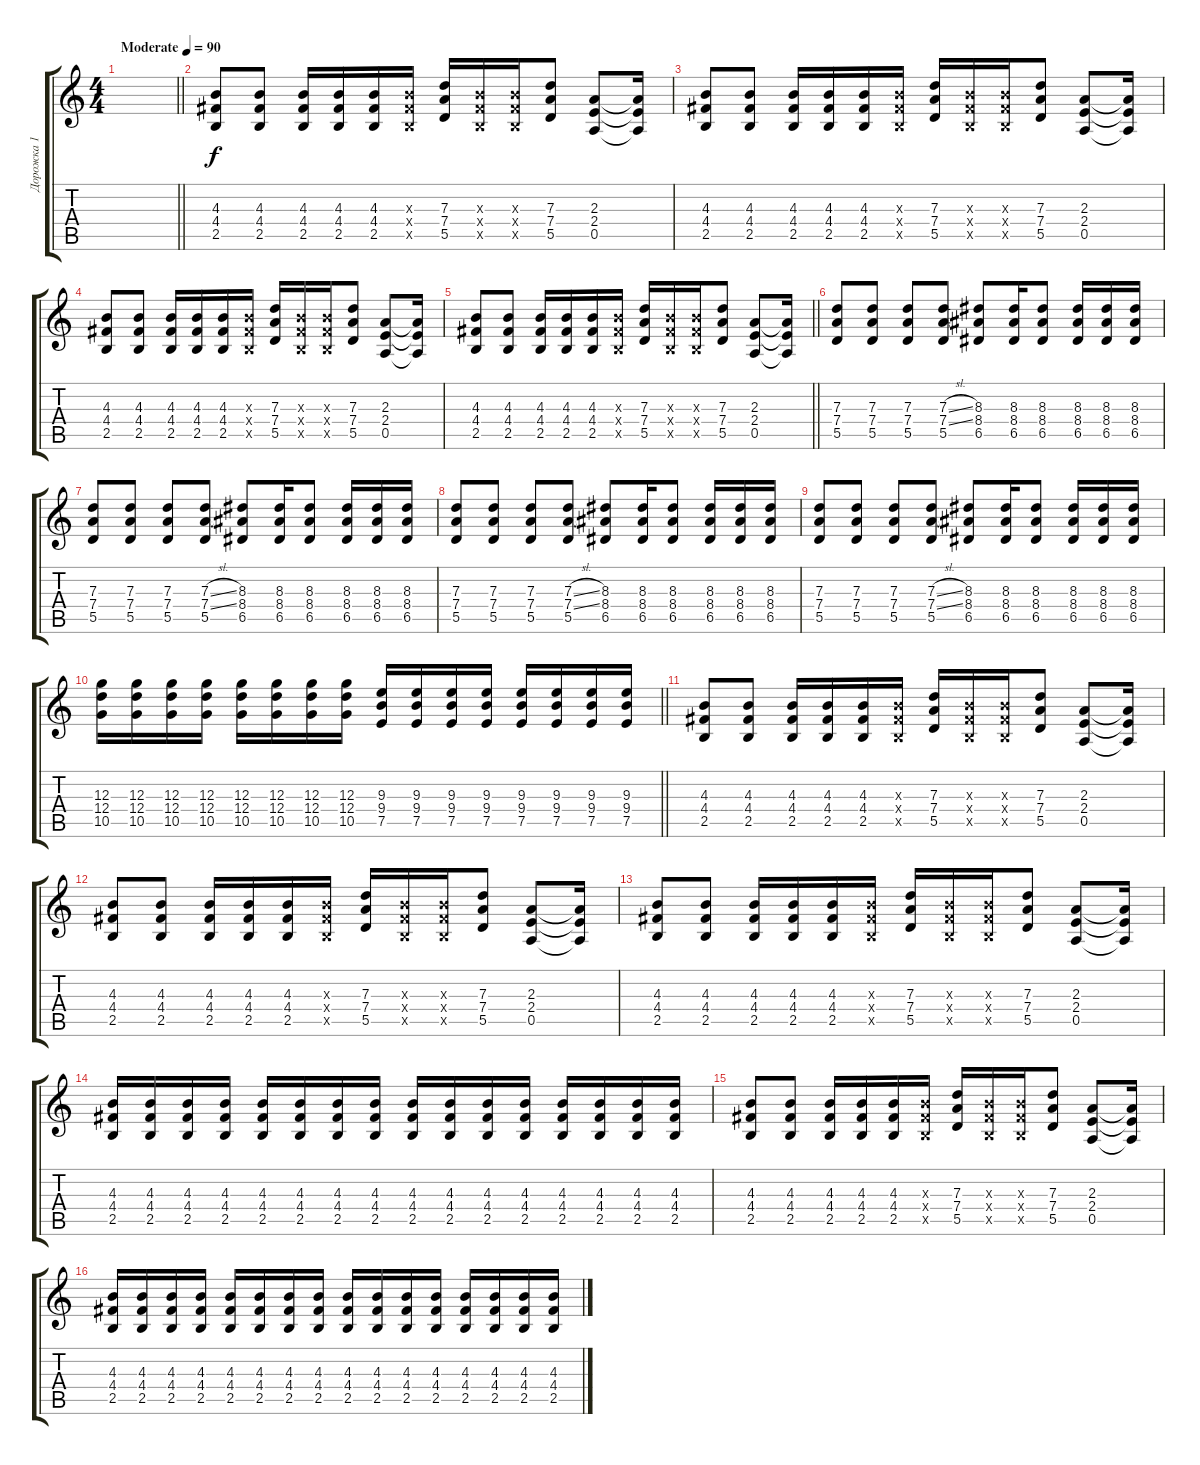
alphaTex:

\track ("Дорожка 1" "Дорожка 1") {instrument distortionguitar}
\staff {score tabs}
\tuning (E4 B3 G3 D3 A2 E2) {hide}
\ts (4 4)
\tempo (90 "Moderate")
\clef g2
\barLineRight lightlight
\ks c
|
(4.3 4.4 2.5).8 (4.3 4.4 2.5).8 (4.3 4.4 2.5).16 (4.3 4.4 2.5).16 (4.3 4.4 2.5).16 (4.3{x} 4.4{x} 2.5{x}).16 (7.3 7.4 5.5).16 (4.3{x} 4.4{x} 2.5{x}).16 (4.3{x} 4.4{x} 2.5{x}).16 (7.3 7.4 5.5).8 (2.3 2.4 0.5).8 (2.3{t} 2.4{t} 0.5{t}).16 |
(4.3 4.4 2.5).8 (4.3 4.4 2.5).8 (4.3 4.4 2.5).16 (4.3 4.4 2.5).16 (4.3 4.4 2.5).16 (4.3{x} 4.4{x} 2.5{x}).16 (7.3 7.4 5.5).16 (4.3{x} 4.4{x} 2.5{x}).16 (4.3{x} 4.4{x} 2.5{x}).16 (7.3 7.4 5.5).8 (2.3 2.4 0.5).8 (2.3{t} 2.4{t} 0.5{t}).16 |
(4.3 4.4 2.5).8 (4.3 4.4 2.5).8 (4.3 4.4 2.5).16 (4.3 4.4 2.5).16 (4.3 4.4 2.5).16 (4.3{x} 4.4{x} 2.5{x}).16 (7.3 7.4 5.5).16 (4.3{x} 4.4{x} 2.5{x}).16 (4.3{x} 4.4{x} 2.5{x}).16 (7.3 7.4 5.5).8 (2.3 2.4 0.5).8 (2.3{t} 2.4{t} 0.5{t}).16 |
\barLineRight lightlight
(4.3 4.4 2.5).8 (4.3 4.4 2.5).8 (4.3 4.4 2.5).16 (4.3 4.4 2.5).16 (4.3 4.4 2.5).16 (4.3{x} 4.4{x} 2.5{x}).16 (7.3 7.4 5.5).16 (4.3{x} 4.4{x} 2.5{x}).16 (4.3{x} 4.4{x} 2.5{x}).16 (7.3 7.4 5.5).8 (2.3 2.4 0.5).8 (2.3{t} 2.4{t} 0.5{t}).16 |
(7.3 7.4 5.5).8 (7.3 7.4 5.5).8 (7.3 7.4 5.5).8 (7.3{sl} 7.4{sl} 5.5).8 (8.3 8.4 6.5).8 (8.3 8.4 6.5).16 (8.3 8.4 6.5).8 (8.3 8.4 6.5).16 (8.3 8.4 6.5).16 (8.3 8.4 6.5).16 |
(7.3 7.4 5.5).8 (7.3 7.4 5.5).8 (7.3 7.4 5.5).8 (7.3{sl} 7.4{sl} 5.5).8 (8.3 8.4 6.5).8 (8.3 8.4 6.5).16 (8.3 8.4 6.5).8 (8.3 8.4 6.5).16 (8.3 8.4 6.5).16 (8.3 8.4 6.5).16 |
(7.3 7.4 5.5).8 (7.3 7.4 5.5).8 (7.3 7.4 5.5).8 (7.3{sl} 7.4{sl} 5.5).8 (8.3 8.4 6.5).8 (8.3 8.4 6.5).16 (8.3 8.4 6.5).8 (8.3 8.4 6.5).16 (8.3 8.4 6.5).16 (8.3 8.4 6.5).16 |
(7.3 7.4 5.5).8 (7.3 7.4 5.5).8 (7.3 7.4 5.5).8 (7.3{sl} 7.4{sl} 5.5).8 (8.3 8.4 6.5).8 (8.3 8.4 6.5).16 (8.3 8.4 6.5).8 (8.3 8.4 6.5).16 (8.3 8.4 6.5).16 (8.3 8.4 6.5).16 |
\barLineRight lightlight
(12.3 12.4 10.5).16 (12.3 12.4 10.5).16 (12.3 12.4 10.5).16 (12.3 12.4 10.5).16 (12.3 12.4 10.5).16 (12.3 12.4 10.5).16 (12.3 12.4 10.5).16 (12.3 12.4 10.5).16 (9.3 9.4 7.5).16 (9.3 9.4 7.5).16 (9.3 9.4 7.5).16 (9.3 9.4 7.5).16 (9.3 9.4 7.5).16 (9.3 9.4 7.5).16 (9.3 9.4 7.5).16 (9.3 9.4 7.5).16 |
(4.3 4.4 2.5).8 (4.3 4.4 2.5).8 (4.3 4.4 2.5).16 (4.3 4.4 2.5).16 (4.3 4.4 2.5).16 (4.3{x} 4.4{x} 2.5{x}).16 (7.3 7.4 5.5).16 (4.3{x} 4.4{x} 2.5{x}).16 (4.3{x} 4.4{x} 2.5{x}).16 (7.3 7.4 5.5).8 (2.3 2.4 0.5).8 (2.3{t} 2.4{t} 0.5{t}).16 |
(4.3 4.4 2.5).8 (4.3 4.4 2.5).8 (4.3 4.4 2.5).16 (4.3 4.4 2.5).16 (4.3 4.4 2.5).16 (4.3{x} 4.4{x} 2.5{x}).16 (7.3 7.4 5.5).16 (4.3{x} 4.4{x} 2.5{x}).16 (4.3{x} 4.4{x} 2.5{x}).16 (7.3 7.4 5.5).8 (2.3 2.4 0.5).8 (2.3{t} 2.4{t} 0.5{t}).16 |
(4.3 4.4 2.5).8 (4.3 4.4 2.5).8 (4.3 4.4 2.5).16 (4.3 4.4 2.5).16 (4.3 4.4 2.5).16 (4.3{x} 4.4{x} 2.5{x}).16 (7.3 7.4 5.5).16 (4.3{x} 4.4{x} 2.5{x}).16 (4.3{x} 4.4{x} 2.5{x}).16 (7.3 7.4 5.5).8 (2.3 2.4 0.5).8 (2.3{t} 2.4{t} 0.5{t}).16 |
(4.3 4.4 2.5).16 (4.3 4.4 2.5).16 (4.3 4.4 2.5).16 (4.3 4.4 2.5).16 (4.3 4.4 2.5).16 (4.3 4.4 2.5).16 (4.3 4.4 2.5).16 (4.3 4.4 2.5).16 (4.3 4.4 2.5).16 (4.3 4.4 2.5).16 (4.3 4.4 2.5).16 (4.3 4.4 2.5).16 (4.3 4.4 2.5).16 (4.3 4.4 2.5).16 (4.3 4.4 2.5).16 (4.3 4.4 2.5).16 |
(4.3 4.4 2.5).8 (4.3 4.4 2.5).8 (4.3 4.4 2.5).16 (4.3 4.4 2.5).16 (4.3 4.4 2.5).16 (4.3{x} 4.4{x} 2.5{x}).16 (7.3 7.4 5.5).16 (4.3{x} 4.4{x} 2.5{x}).16 (4.3{x} 4.4{x} 2.5{x}).16 (7.3 7.4 5.5).8 (2.3 2.4 0.5).8 (2.3{t} 2.4{t} 0.5{t}).16 |
(4.3 4.4 2.5).16 (4.3 4.4 2.5).16 (4.3 4.4 2.5).16 (4.3 4.4 2.5).16 (4.3 4.4 2.5).16 (4.3 4.4 2.5).16 (4.3 4.4 2.5).16 (4.3 4.4 2.5).16 (4.3 4.4 2.5).16 (4.3 4.4 2.5).16 (4.3 4.4 2.5).16 (4.3 4.4 2.5).16 (4.3 4.4 2.5).16 (4.3 4.4 2.5).16 (4.3 4.4 2.5).16 (4.3 4.4 2.5).16
